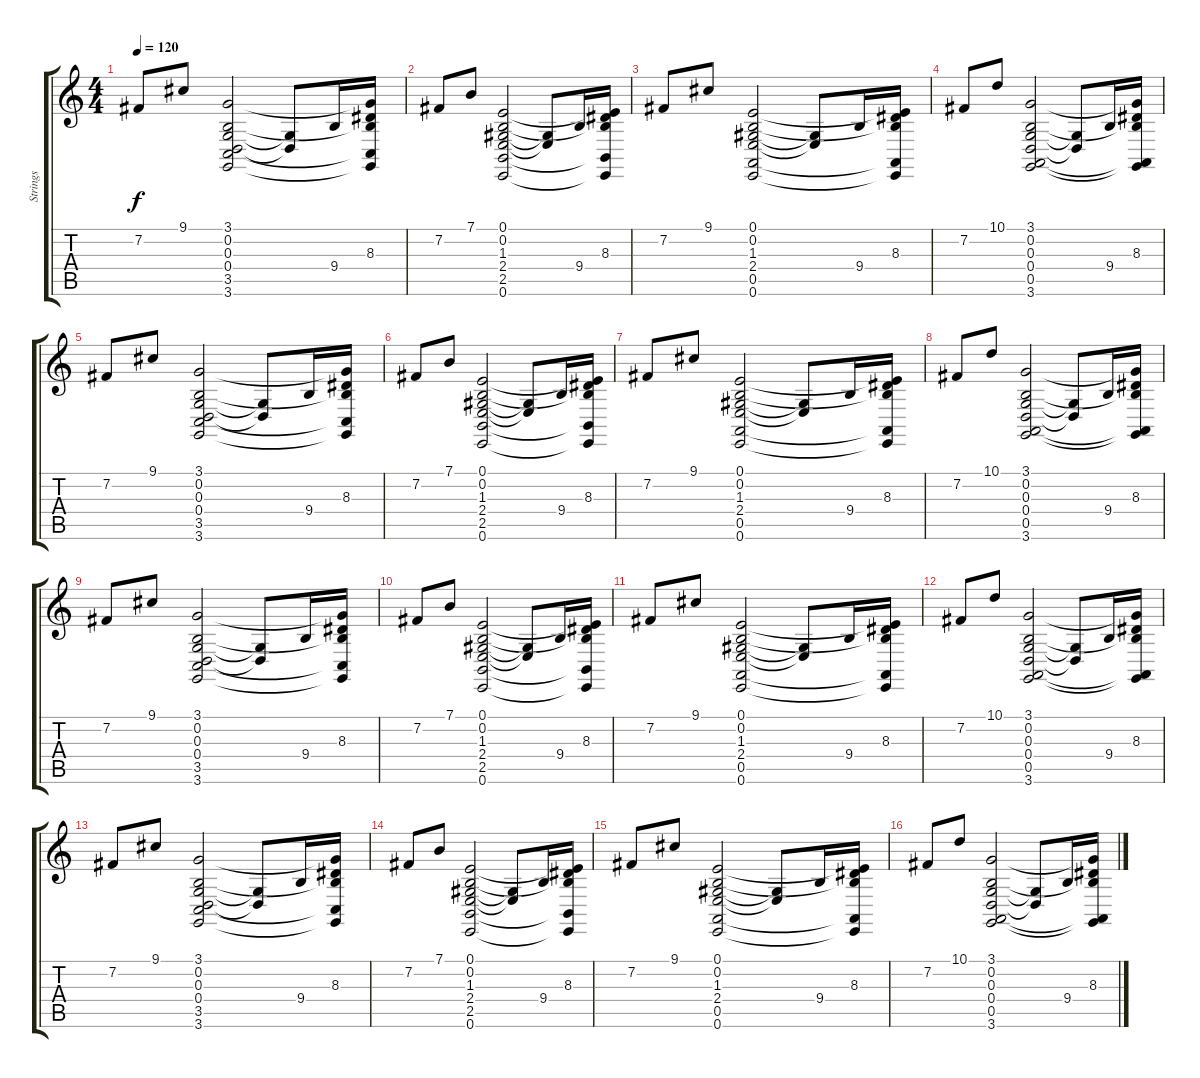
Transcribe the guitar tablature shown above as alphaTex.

\track ("Strings" "Strings") {instrument stringensemble1}
\staff {score tabs}
\tuning (E4 B3 G3 D3 A2 E2) {hide}
\ts (4 4)
\tempo 120
\clef g2
\ks c
7.2.8{dy f} 9.1.8 (3.1 0.2 0.3 0.4 3.5 3.6).2 (0.3{t} 0.4{t}).8 9.4.16 (3.1{t} 0.2{t} 8.3 3.5{t} 3.6{t}).16 |
7.2.8 7.1.8 (0.1 0.2 1.3 2.4 2.5 0.6).2 (1.3{t} 2.4{t}).8 9.4.16 (0.1{t} 0.2{t} 8.3 2.5{t} 0.6{t}).16 |
7.2.8 9.1.8 (0.1 0.2 1.3 2.4 0.5 0.6).2 (1.3{t} 2.4{t}).8 9.4.16 (0.1{t} 0.2{t} 8.3 0.5{t} 0.6{t}).16 |
7.2.8 10.1.8 (3.1 0.2 0.3 0.4 0.5 3.6).2 (0.3{t} 0.4{t}).8 9.4.16 (3.1{t} 0.2{t} 8.3 0.5{t} 3.6{t}).16 |
7.2.8 9.1.8 (3.1 0.2 0.3 0.4 3.5 3.6).2 (0.3{t} 0.4{t}).8 9.4.16 (3.1{t} 0.2{t} 8.3 3.5{t} 3.6{t}).16 |
7.2.8 7.1.8 (0.1 0.2 1.3 2.4 2.5 0.6).2 (1.3{t} 2.4{t}).8 9.4.16 (0.1{t} 0.2{t} 8.3 2.5{t} 0.6{t}).16 |
7.2.8 9.1.8 (0.1 0.2 1.3 2.4 0.5 0.6).2 (1.3{t} 2.4{t}).8 9.4.16 (0.1{t} 0.2{t} 8.3 0.5{t} 0.6{t}).16 |
7.2.8 10.1.8 (3.1 0.2 0.3 0.4 0.5 3.6).2 (0.3{t} 0.4{t}).8 9.4.16 (3.1{t} 0.2{t} 8.3 0.5{t} 3.6{t}).16 |
7.2.8 9.1.8 (3.1 0.2 0.3 0.4 3.5 3.6).2 (0.3{t} 0.4{t}).8 9.4.16 (3.1{t} 0.2{t} 8.3 3.5{t} 3.6{t}).16 |
7.2.8 7.1.8 (0.1 0.2 1.3 2.4 2.5 0.6).2 (1.3{t} 2.4{t}).8 9.4.16 (0.1{t} 0.2{t} 8.3 2.5{t} 0.6{t}).16 |
7.2.8 9.1.8 (0.1 0.2 1.3 2.4 0.5 0.6).2 (1.3{t} 2.4{t}).8 9.4.16 (0.1{t} 0.2{t} 8.3 0.5{t} 0.6{t}).16 |
7.2.8 10.1.8 (3.1 0.2 0.3 0.4 0.5 3.6).2 (0.3{t} 0.4{t}).8 9.4.16 (3.1{t} 0.2{t} 8.3 0.5{t} 3.6{t}).16 |
7.2.8 9.1.8 (3.1 0.2 0.3 0.4 3.5 3.6).2 (0.3{t} 0.4{t}).8 9.4.16 (3.1{t} 0.2{t} 8.3 3.5{t} 3.6{t}).16 |
7.2.8 7.1.8 (0.1 0.2 1.3 2.4 2.5 0.6).2 (1.3{t} 2.4{t}).8 9.4.16 (0.1{t} 0.2{t} 8.3 2.5{t} 0.6{t}).16 |
7.2.8 9.1.8 (0.1 0.2 1.3 2.4 0.5 0.6).2 (1.3{t} 2.4{t}).8 9.4.16 (0.1{t} 0.2{t} 8.3 0.5{t} 0.6{t}).16 |
7.2.8 10.1.8 (3.1 0.2 0.3 0.4 0.5 3.6).2 (0.3{t} 0.4{t}).8 9.4.16 (3.1{t} 0.2{t} 8.3 0.5{t} 3.6{t}).16
